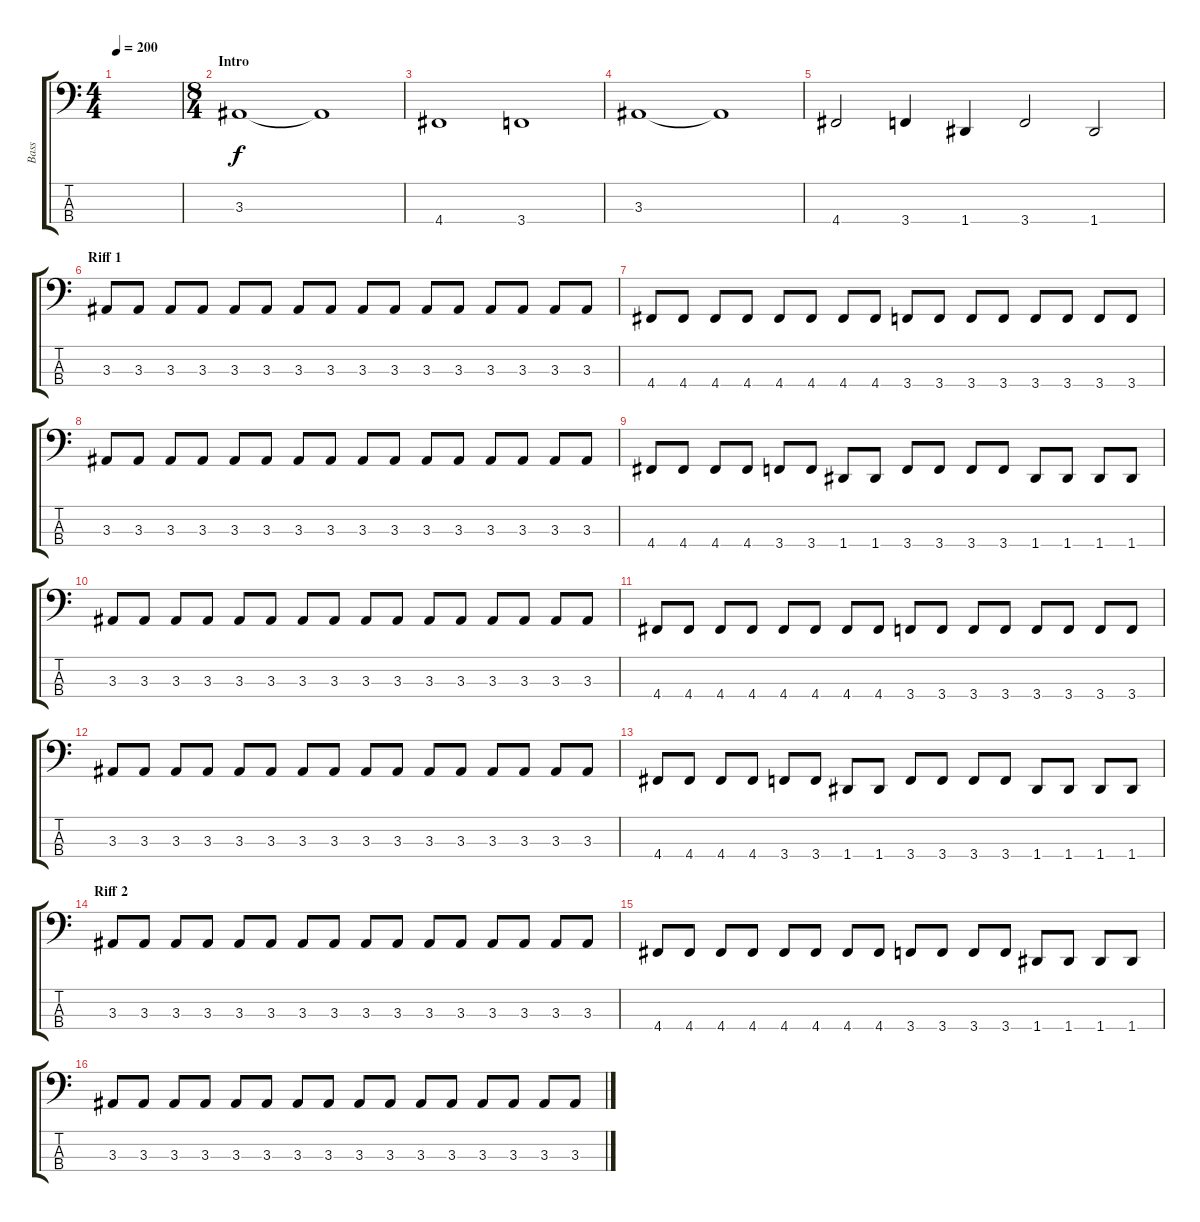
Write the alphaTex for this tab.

\track ("Bass" "Bass") {instrument electricbasspick}
\staff {score tabs}
\tuning (F2 C2 G1 D1) {hide}
\ts (4 4)
\tempo 200
\clef f4
\ks c
|
\ts (8 4)
\section ("" "Intro")
3.3.1 3.3{t}.1 |
4.4.1 3.4.1 |
3.3.1 3.3{t}.1 |
4.4.2 3.4.4 1.4.4 3.4.2 1.4.2 |
\section ("" "Riff 1")
3.3.8 3.3.8 3.3.8 3.3.8 3.3.8 3.3.8 3.3.8 3.3.8 3.3.8 3.3.8 3.3.8 3.3.8 3.3.8 3.3.8 3.3.8 3.3.8 |
4.4.8 4.4.8 4.4.8 4.4.8 4.4.8 4.4.8 4.4.8 4.4.8 3.4.8 3.4.8 3.4.8 3.4.8 3.4.8 3.4.8 3.4.8 3.4.8 |
3.3.8 3.3.8 3.3.8 3.3.8 3.3.8 3.3.8 3.3.8 3.3.8 3.3.8 3.3.8 3.3.8 3.3.8 3.3.8 3.3.8 3.3.8 3.3.8 |
4.4.8 4.4.8 4.4.8 4.4.8 3.4.8 3.4.8 1.4.8 1.4.8 3.4.8 3.4.8 3.4.8 3.4.8 1.4.8 1.4.8 1.4.8 1.4.8 |
3.3.8 3.3.8 3.3.8 3.3.8 3.3.8 3.3.8 3.3.8 3.3.8 3.3.8 3.3.8 3.3.8 3.3.8 3.3.8 3.3.8 3.3.8 3.3.8 |
4.4.8 4.4.8 4.4.8 4.4.8 4.4.8 4.4.8 4.4.8 4.4.8 3.4.8 3.4.8 3.4.8 3.4.8 3.4.8 3.4.8 3.4.8 3.4.8 |
3.3.8 3.3.8 3.3.8 3.3.8 3.3.8 3.3.8 3.3.8 3.3.8 3.3.8 3.3.8 3.3.8 3.3.8 3.3.8 3.3.8 3.3.8 3.3.8 |
4.4.8 4.4.8 4.4.8 4.4.8 3.4.8 3.4.8 1.4.8 1.4.8 3.4.8 3.4.8 3.4.8 3.4.8 1.4.8 1.4.8 1.4.8 1.4.8 |
\section ("" "Riff 2")
3.3.8 3.3.8 3.3.8 3.3.8 3.3.8 3.3.8 3.3.8 3.3.8 3.3.8 3.3.8 3.3.8 3.3.8 3.3.8 3.3.8 3.3.8 3.3.8 |
4.4.8 4.4.8 4.4.8 4.4.8 4.4.8 4.4.8 4.4.8 4.4.8 3.4.8 3.4.8 3.4.8 3.4.8 1.4.8 1.4.8 1.4.8 1.4.8 |
3.3.8 3.3.8 3.3.8 3.3.8 3.3.8 3.3.8 3.3.8 3.3.8 3.3.8 3.3.8 3.3.8 3.3.8 3.3.8 3.3.8 3.3.8 3.3.8
